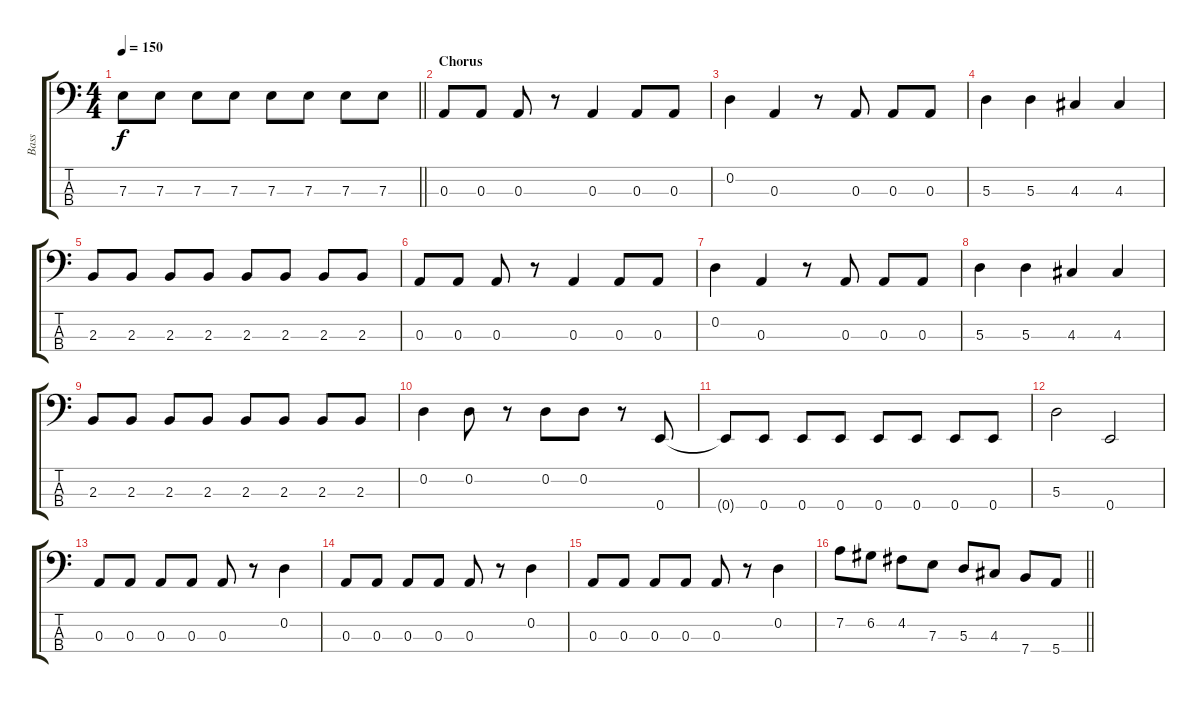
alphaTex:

\track ("Bass" "Bass") {instrument electricbasspick}
\staff {score tabs}
\tuning (G2 D2 A1 E1) {hide}
\ts (4 4)
\tempo 150
\clef f4
\barLineRight lightlight
\ks c
7.3.8{dy f} 7.3.8 7.3.8 7.3.8 7.3.8 7.3.8 7.3.8 7.3.8 |
\section ("" "Chorus")
0.3.8 0.3.8 0.3.8 r.8 0.3.4 0.3.8 0.3.8 |
0.2.4 0.3.4 r.8 0.3.8 0.3.8 0.3.8 |
5.3.4 5.3.4 4.3.4 4.3.4 |
2.3.8 2.3.8 2.3.8 2.3.8 2.3.8 2.3.8 2.3.8 2.3.8 |
0.3.8 0.3.8 0.3.8 r.8 0.3.4 0.3.8 0.3.8 |
0.2.4 0.3.4 r.8 0.3.8 0.3.8 0.3.8 |
5.3.4 5.3.4 4.3.4 4.3.4 |
2.3.8 2.3.8 2.3.8 2.3.8 2.3.8 2.3.8 2.3.8 2.3.8 |
0.2.4 0.2.8 r.8 0.2.8 0.2.8 r.8 0.4.8 |
0.4{t}.8 0.4.8 0.4.8 0.4.8 0.4.8 0.4.8 0.4.8 0.4.8 |
5.3.2 0.4.2 |
0.3.8 0.3.8 0.3.8 0.3.8 0.3.8 r.8 0.2.4 |
0.3.8 0.3.8 0.3.8 0.3.8 0.3.8 r.8 0.2.4 |
0.3.8 0.3.8 0.3.8 0.3.8 0.3.8 r.8 0.2.4 |
\barLineRight lightlight
7.2.8 6.2.8 4.2.8 7.3.8 5.3.8 4.3.8 7.4.8 5.4.8
